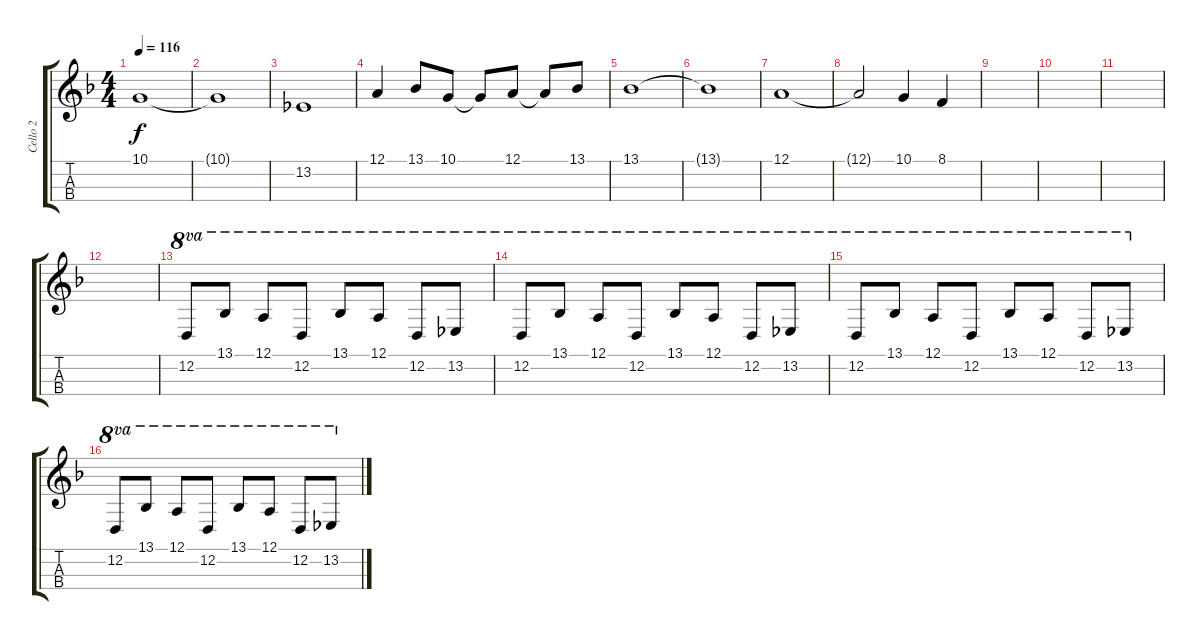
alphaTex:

\track ("Cello 2" "Cello 2") {instrument cello}
\staff {score tabs}
\tuning (A3 D3 G2 C2) {hide}
\ts (4 4)
\tempo 116
\clef g2
\ks f
10.1.1{dy f} |
10.1{t}.1 |
13.2.1 |
12.1.4 13.1.8 10.1.8 10.1{t}.8 12.1.8 12.1{t}.8 13.1.8 |
13.1.1 |
13.1{t}.1 |
12.1.1 |
12.1{t}.2 10.1.4 8.1.4 |
|
|
|
|
12.2.8{ot 8va} 13.1.8{ot 8va} 12.1.8{ot 8va} 12.2.8{ot 8va} 13.1.8{ot 8va} 12.1.8{ot 8va} 12.2.8{ot 8va} 13.2.8{ot 8va} |
12.2.8{ot 8va} 13.1.8{ot 8va} 12.1.8{ot 8va} 12.2.8{ot 8va} 13.1.8{ot 8va} 12.1.8{ot 8va} 12.2.8{ot 8va} 13.2.8{ot 8va} |
12.2.8{ot 8va} 13.1.8{ot 8va} 12.1.8{ot 8va} 12.2.8{ot 8va} 13.1.8{ot 8va} 12.1.8{ot 8va} 12.2.8{ot 8va} 13.2.8{ot 8va} |
12.2.8{ot 8va} 13.1.8{ot 8va} 12.1.8{ot 8va} 12.2.8{ot 8va} 13.1.8{ot 8va} 12.1.8{ot 8va} 12.2.8{ot 8va} 13.2.8{ot 8va}
